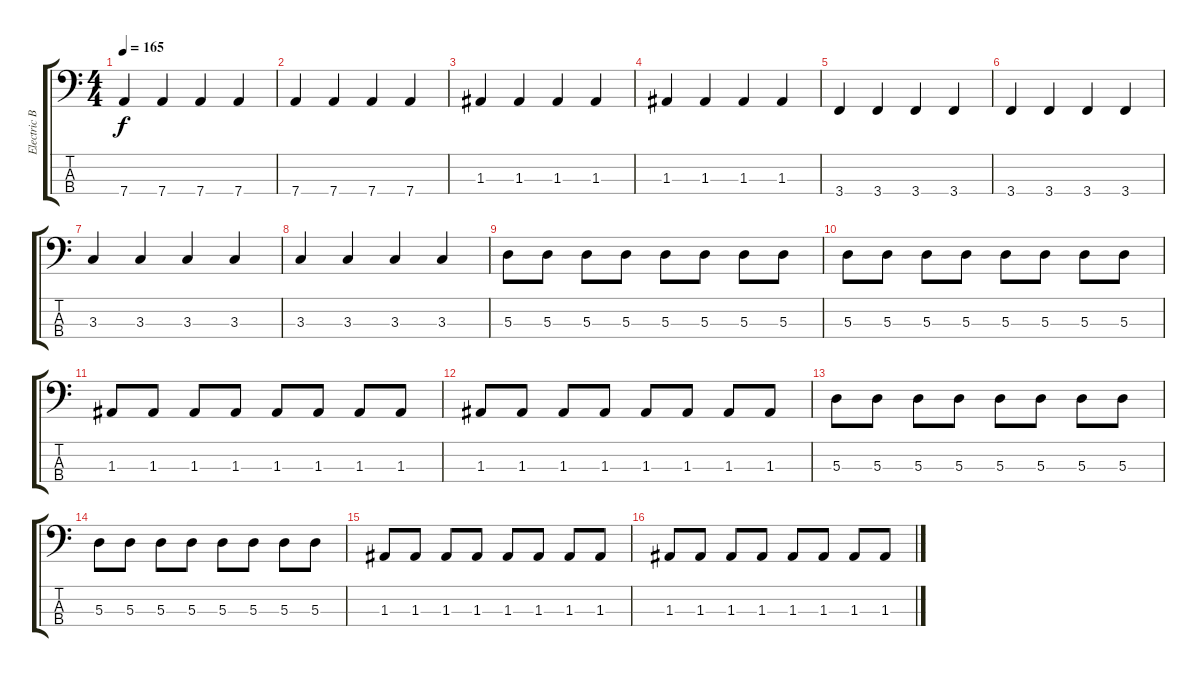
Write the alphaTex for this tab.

\track ("Electric Bass" "Electric B") {instrument electricbassfinger}
\staff {score tabs}
\tuning (G2 D2 A1 D1) {hide}
\ts (4 4)
\tempo 165
\clef f4
\ks c
7.4.4{dy f} 7.4.4 7.4.4 7.4.4 |
7.4.4 7.4.4 7.4.4 7.4.4 |
1.3.4 1.3.4 1.3.4 1.3.4 |
1.3.4 1.3.4 1.3.4 1.3.4 |
3.4.4 3.4.4 3.4.4 3.4.4 |
3.4.4 3.4.4 3.4.4 3.4.4 |
3.3.4 3.3.4 3.3.4 3.3.4 |
3.3.4 3.3.4 3.3.4 3.3.4 |
5.3.8 5.3.8 5.3.8 5.3.8 5.3.8 5.3.8 5.3.8 5.3.8 |
5.3.8 5.3.8 5.3.8 5.3.8 5.3.8 5.3.8 5.3.8 5.3.8 |
1.3.8 1.3.8 1.3.8 1.3.8 1.3.8 1.3.8 1.3.8 1.3.8 |
1.3.8 1.3.8 1.3.8 1.3.8 1.3.8 1.3.8 1.3.8 1.3.8 |
5.3.8 5.3.8 5.3.8 5.3.8 5.3.8 5.3.8 5.3.8 5.3.8 |
5.3.8 5.3.8 5.3.8 5.3.8 5.3.8 5.3.8 5.3.8 5.3.8 |
1.3.8 1.3.8 1.3.8 1.3.8 1.3.8 1.3.8 1.3.8 1.3.8 |
1.3.8 1.3.8 1.3.8 1.3.8 1.3.8 1.3.8 1.3.8 1.3.8
